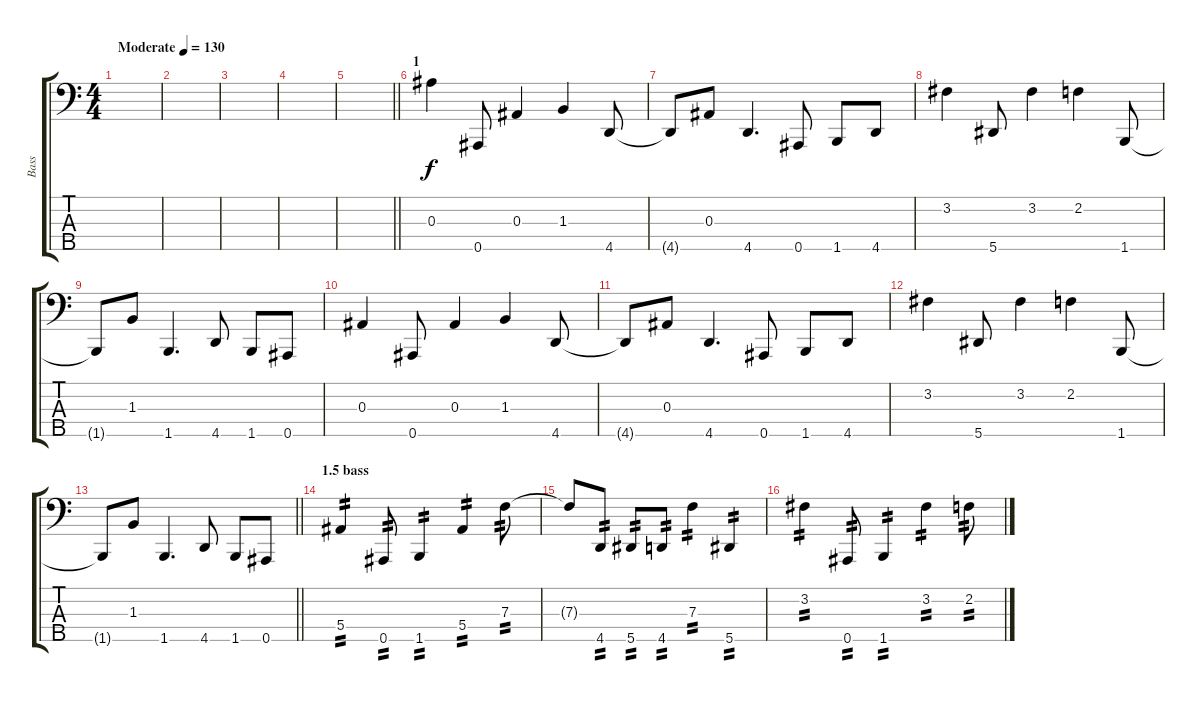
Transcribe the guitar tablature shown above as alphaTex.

\track ("Bass" "Bass") {instrument electricbasspick}
\staff {score tabs}
\tuning (G2 Eb2 Bb1 F1 Bb0) {hide}
\ts (4 4)
\tempo (130 "Moderate")
\clef f4
\ks c
|
|
|
|
\barLineRight lightlight
|
\section ("" "1")
0.3.4{ot 8vb} 0.5.8 0.3.4 1.3.4 4.5.8 |
4.5{t}.8 0.3.8 4.5.4{d} 0.5.8 1.5.8 4.5.8 |
3.2.4 5.5.8 3.2.4 2.2.4 1.5.8 |
1.5{t}.8 1.3.8 1.5.4{d} 4.5.8 1.5.8 0.5.8 |
0.3.4 0.5.8 0.3.4 1.3.4 4.5.8 |
4.5{t}.8 0.3.8 4.5.4{d} 0.5.8 1.5.8 4.5.8 |
3.2.4 5.5.8 3.2.4 2.2.4 1.5.8 |
\barLineRight lightlight
1.5{t}.8 1.3.8 1.5.4{d} 4.5.8 1.5.8 0.5.8 |
\section ("" "1.5 bass")
5.4.4{tp 2} 0.5.8{tp 2} 1.5.4{tp 2} 5.4.4{tp 2} 7.3.8{tp 2} |
7.3{t}.8 4.5.8{tp 2} 5.5.8{tp 2} 4.5.8{tp 2} 7.3.4{tp 2} 5.5.4{tp 2} |
3.2.4{tp 2} 0.5.8{tp 2} 1.5.4{tp 2} 3.2.4{tp 2} 2.2.8{tp 2}
